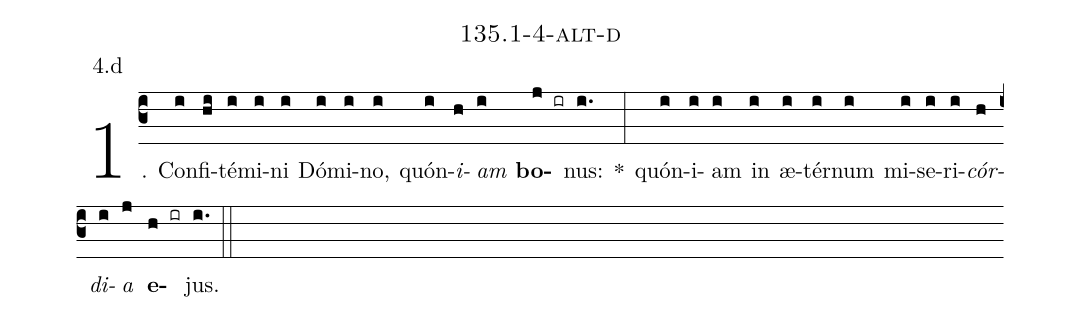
name: 135.1-4-alt-d;
annotation: 4.d;
%%
(c3)1. Con(i)fi(hi)té(i)mi(i)ni(i) Dó(i)mi(i)no,(i) quón(i)<i>i</i>(h)<i>am</i>(i) <b>bo</b>(j ir)nus:(i.) *(:) quón(i)i(i)am(i) in(i) æ(i)tér(i)num(i) mi(i)se(i)ri(i)<i>cór</i>(h)<i>di</i>(i)<i>a</i>(j) <b>e</b>(h ir)jus.(i.) (::)
